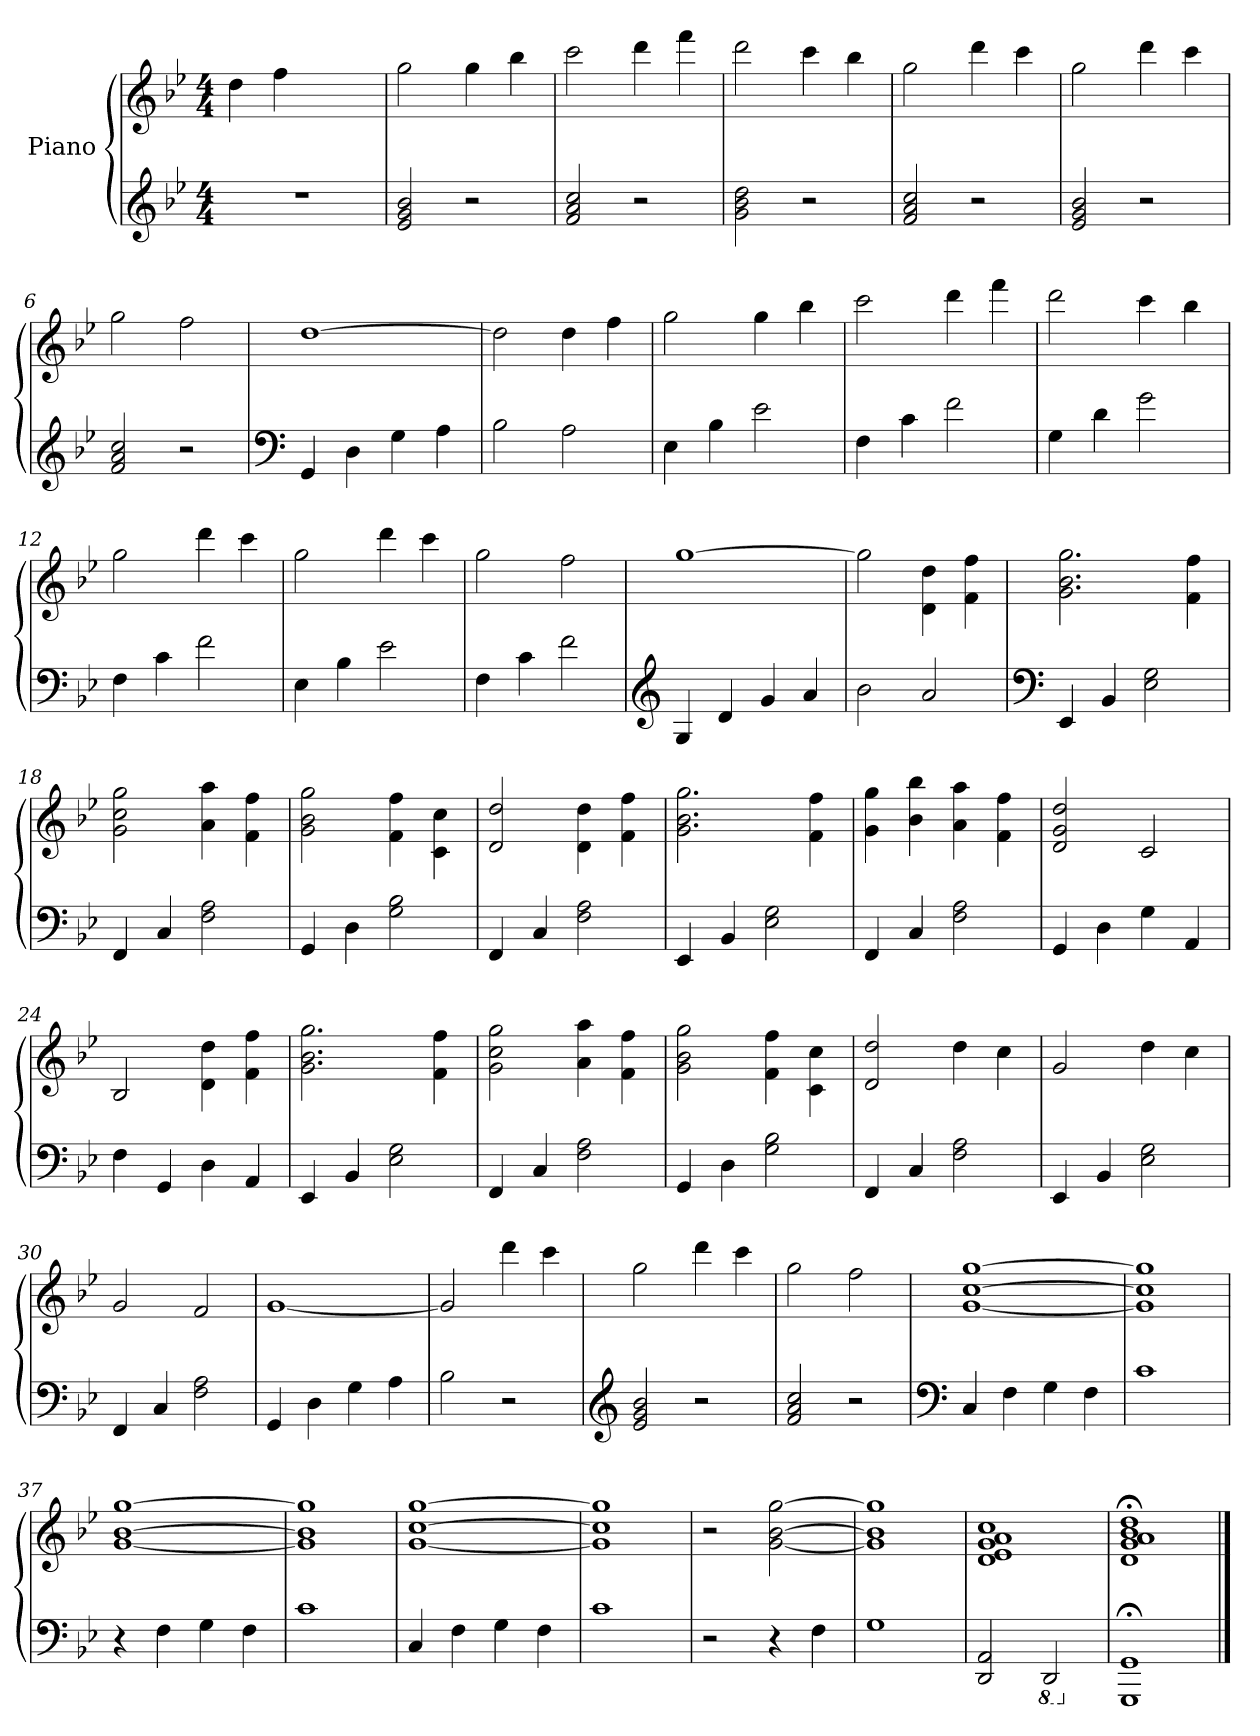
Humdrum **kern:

**kern	**kern
*part1	*part1
*staff2	*staff1
*I"Piano	*
*clefG2	*clefG2
*k[b-e-]	*k[b-e-]
*M4/4	*M4/4
*MM118	*MM118
=	=
1r	4dd\
.	4ff\
.	2ryy
=1	=1
2e-/ 2g/ 2b-/	2gg\
2r	4gg\
.	4bb-\
=2	=2
2f/ 2a/ 2cc/	2ccc\
2r	4ddd\
.	4fff\
!!LO:LB:g=z
=3	=3
2g\ 2b-\ 2dd\	2ddd\
2r	4ccc\
.	4bb-\
=4	=4
2f/ 2a/ 2cc/	2gg\
2r	4ddd\
.	4ccc\
=5	=5
2e-/ 2g/ 2b-/	2gg\
2r	4ddd\
.	4ccc\
=6	=6
2f/ 2a/ 2cc/	2gg\
2r	2ff\
!!LO:LB:g=z
=7	=7
*clefF4	*
4GG/	[1dd
4D\	.
4G\	.
4A\	.
=8	=8
2B-\	2dd\]
2A\	4dd\
.	4ff\
=9	=9
4E-\	2gg\
4B-\	.
2e-\	4gg\
.	4bb-\
=10	=10
4F\	2ccc\
4c\	.
2f\	4ddd\
.	4fff\
!!LO:LB:g=z
=11	=11
4G\	2ddd\
4d\	.
2g\	4ccc\
.	4bb-\
=12	=12
4F\	2gg\
4c\	.
2f\	4ddd\
.	4ccc\
=13	=13
4E-\	2gg\
4B-\	.
2e-\	4ddd\
.	4ccc\
=14	=14
4F\	2gg\
4c\	.
2f\	2ff\
!!LO:LB:g=z
=15	=15
*clefG2	*
4G/	[1gg
4d/	.
4g/	.
4a/	.
=16	=16
2b-\	2gg\]
2a/	4d\ 4dd\
.	4f\ 4ff\
=17	=17
*clefF4	*
4EE-/	2.g\ 2.b-\ 2.gg\
4BB-/	.
2E-\ 2G\	.
.	4f\ 4ff\
!!LO:PB:g=z
=18	=18
4FF/	2g\ 2cc\ 2gg\
4C/	.
2F\ 2A\	4a\ 4aa\
.	4f\ 4ff\
=19	=19
4GG/	2g\ 2b-\ 2gg\
4D\	.
2G\ 2B-\	4f\ 4ff\
.	4c\ 4cc\
=20	=20
4FF/	2d/ 2dd/
4C/	.
2F\ 2A\	4d\ 4dd\
.	4f\ 4ff\
!!LO:LB:g=z
=21	=21
4EE-/	2.g\ 2.b-\ 2.gg\
4BB-/	.
2E-\ 2G\	.
.	4f\ 4ff\
=22	=22
4FF/	4g\ 4gg\
4C/	4b-\ 4bb-\
2F\ 2A\	4a\ 4aa\
.	4f\ 4ff\
=23	=23
4GG/	2d/ 2g/ 2dd/
4D\	.
4G\	2c/
4AA/	.
=24	=24
4F\	2B-/
4GG/	.
4D\	4d\ 4dd\
4AA/	4f\ 4ff\
!!LO:LB:g=z
=25	=25
4EE-/	2.g\ 2.b-\ 2.gg\
4BB-/	.
2E-\ 2G\	.
.	4f\ 4ff\
=26	=26
4FF/	2g\ 2cc\ 2gg\
4C/	.
2F\ 2A\	4a\ 4aa\
.	4f\ 4ff\
=27	=27
4GG/	2g\ 2b-\ 2gg\
4D\	.
2G\ 2B-\	4f\ 4ff\
.	4c\ 4cc\
=28	=28
4FF/	2d/ 2dd/
4C/	.
2F\ 2A\	4dd\
.	4cc\
!!LO:LB:g=z
=29	=29
4EE-/	2g/
4BB-/	.
2E-\ 2G\	4dd\
.	4cc\
=30	=30
4FF/	2g/
4C/	.
2F\ 2A\	2f/
=31	=31
4GG/	[1g
4D\	.
4G\	.
4A\	.
=32	=32
2B-\	2g/]
2r	4ddd\
.	4ccc\
!!LO:LB:g=z
=33	=33
*clefG2	*
2e-/ 2g/ 2b-/	2gg\
2r	4ddd\
.	4ccc\
=34	=34
2f/ 2a/ 2cc/	2gg\
2r	2ff\
=35	=35
*clefF4	*
4C/	[1g [1cc [1gg
4F\	.
4G\	.
4F\	.
=36	=36
1c	1g] 1cc] 1gg]
!!LO:PB:g=z
=37	=37
4r	[1g [>1b- [1gg
4F\	.
4G\	.
4F\	.
=38	=38
1c	1g] 1b-] 1gg]
=39	=39
4C/	[1g [>1cc [1gg
4F\	.
4G\	.
4F\	.
=40	=40
1c	1g] 1cc] 1gg]
!!LO:LB:g=z
=41	=41
2r	2r
4r	[2g\ [2b-\ [2gg\
4F\	.
=42	=42
1G	1g] 1b-] 1gg]
=43	=43
2DD/ 2AA/	1d 1e- 1g 1a 1cc
*8ba	*
2DDD/	.
=44	=44
*X8ba	*
1GGG;< 1GG;<	1d;< 1g;< 1a;< 1b-;< 1dd;<
==	==
*-	*-
